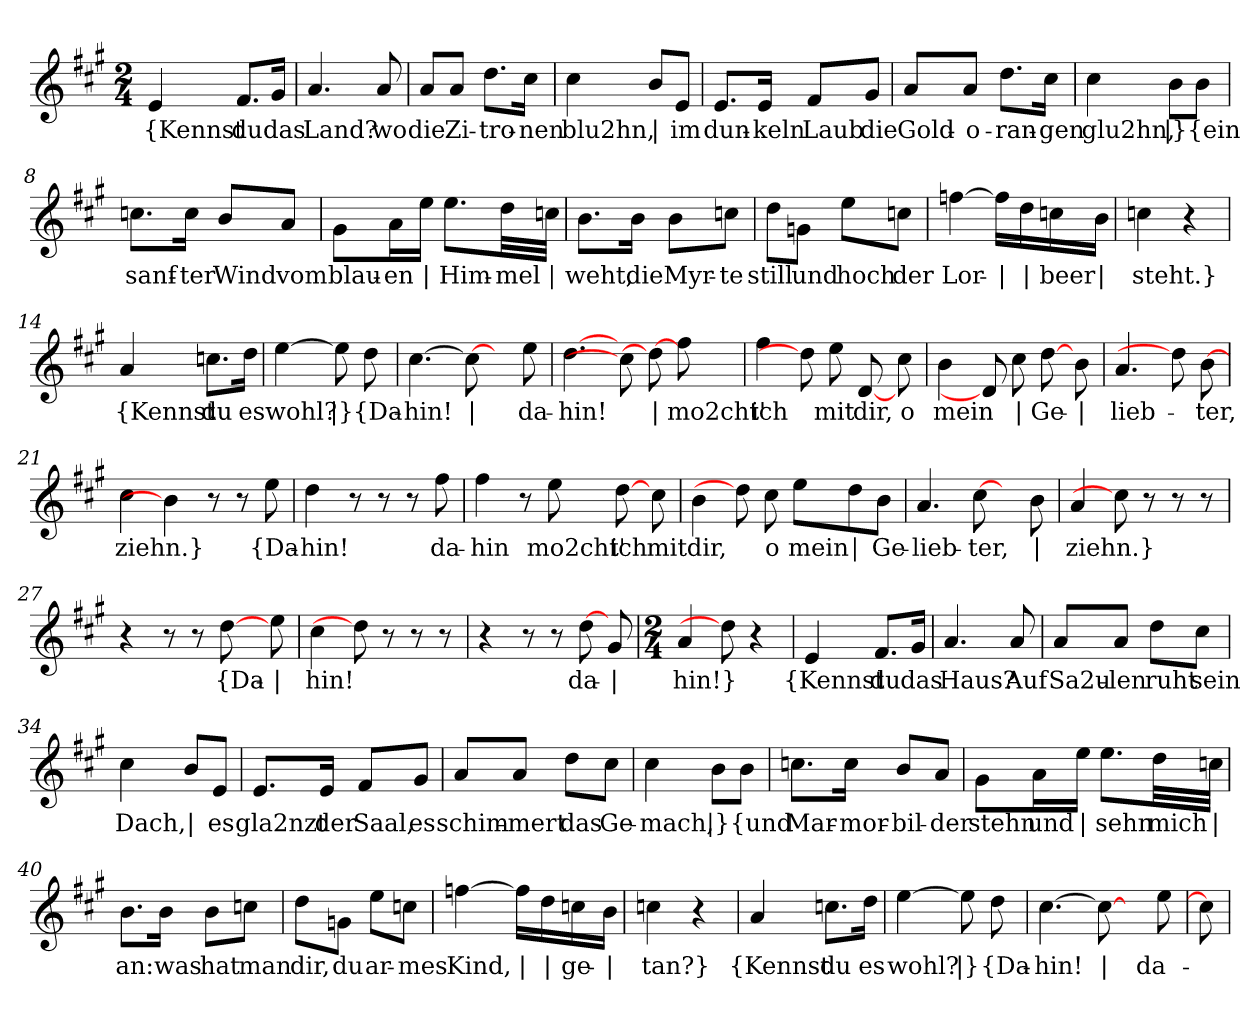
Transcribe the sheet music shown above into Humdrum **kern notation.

**kern	**text
*part1	*part1
*staff1	*staff1
*clefG2	*
*k[f#c#g#]	*
*M2/4	*
=1	=1
!	!LO:LY:b
4e/	{Kennst
!	!LO:LY:b
8.f#/L	du
!	!LO:LY:b
16g#/Jk	das
=2	=2
!	!LO:LY:b
4.a/	Land?
!	!LO:LY:b
8a/	wo
=3	=3
!	!LO:LY:b
8a/L	die
!	!LO:LY:b
8a/J	Zi-
!	!LO:LY:b
8.dd\L	-tro-
!	!LO:LY:b
16cc#\Jk	-nen
=4	=4
!	!LO:LY:b
4cc#\	blu2hn,
!	!LO:LY:b
8b/L	|
!	!LO:LY:b
8e/J	im
=5	=5
!	!LO:LY:b
8.e/L	dun-
!	!LO:LY:b
16e/Jk	-keln
!	!LO:LY:b
8f#/L	Laub
!	!LO:LY:b
8g#/J	die
=6	=6
!	!LO:LY:b
8a/L	Gold-
!	!LO:LY:b
8a/J	-o-
!	!LO:LY:b
8.dd\L	-ran-
!	!LO:LY:b
16cc#\Jk	-gen
!!LO:LB:g=z
=7	=7
!	!LO:LY:b
4cc#\	glu2hn,
!	!LO:LY:b
8b\L	|}
!	!LO:LY:b
8b\J	{ein
=8	=8
!	!LO:LY:b
8.ccn\L	sanf-
!	!LO:LY:b
16cc\Jk	-ter
!	!LO:LY:b
8b/L	Wind
!	!LO:LY:b
8a/J	vom
=9	=9
!	!LO:LY:b
8g#\L	blau-
!	!LO:LY:b
16a\L	-en
!	!LO:LY:b
16ee\JJ	|
!	!LO:LY:b
8.ee\L	Him-
!	!LO:LY:b
32dd\LL	-mel
!	!LO:LY:b
32ccn\JJJ	|
=10	=10
!	!LO:LY:b
8.b\L	weht,
!	!LO:LY:b
16b\Jk	die
!	!LO:LY:b
8b\L	Myr-
!	!LO:LY:b
8ccn\J	-te
=11	=11
!	!LO:LY:b
8dd\L	still
!	!LO:LY:b
8gn\J	und
!	!LO:LY:b
8ee\L	hoch
!	!LO:LY:b
8ccn\J	der
!!LO:LB:g=z
=12	=12
!	!LO:LY:b
[4ffn\	Lor-
!	!LO:LY:b
16ff\LL]	|
!	!LO:LY:b
16dd\	|
!	!LO:LY:b
16ccn\	-beer
!	!LO:LY:b
16b\JJ	|
=13	=13
!	!LO:LY:b
4ccn\	steht.}
4r	.
=14	=14
!	!LO:LY:b
4a/	{Kennst
!	!LO:LY:b
8.ccn\L	du
!	!LO:LY:b
16dd\Jk	es
=15	=15
!	!LO:LY:b
[4ee\	wohl?
!	!LO:LY:b
8ee\]	|}
!	!LO:LY:b
8dd\	{Da-
=16	=16
!	!LO:LY:b
[4.cc#\	-hin!
!	!LO:LY:b
8cc#\_	|
8ryy	.
!	!LO:LY:b
8ee\	da-
=17	=17
!	!LO:LY:b
[4.dd\	-hin!
8cc#\]	.
!	!LO:LY:b
8dd\_	|
!	!LO:LY:b
8ff#\	mo2cht'
=18	=18
!	!LO:LY:b
4ff#\	ich
8dd\]	.
!	!LO:LY:b
8ee\	mit
!	!LO:LY:b
[8d/	dir,
!	!LO:LY:b
8cc#\	o
!!LO:LB:g=z
=19	=19
!	!LO:LY:b
4b\	mein
8d/]	.
!	!LO:LY:b
8cc#\	|
!	!LO:LY:b
[8dd\	Ge-
!	!LO:LY:b
8b\	|
=20	=20
!	!LO:LY:b
4.a/	-lieb-
8dd\]	.
!	!LO:LY:b
[8b\	-ter,
=21	=21
!	!LO:LY:b
4cc#\	ziehn.}
4b\]	.
8r	.
8r	.
!	!LO:LY:b
8ee\	{Da-
=22	=22
!	!LO:LY:b
4dd\	-hin!
8r	.
8r	.
8r	.
!	!LO:LY:b
8ff#\	da-
=23	=23
!	!LO:LY:b
4ff#\	-hin
8r	.
!	!LO:LY:b
8ee\	mo2cht'
!	!LO:LY:b
[8dd\	ich
!	!LO:LY:b
8cc#\	mit
=24	=24
!	!LO:LY:b
4b\	dir,
8dd\]	.
!	!LO:LY:b
8cc#\	o
!	!LO:LY:b
8ee\L	mein
!	!LO:LY:b
8dd\	|
!	!LO:LY:b
8b\J	Ge-
=25	=25
!	!LO:LY:b
4.a/	-lieb-
!	!LO:LY:b
[8cc#\	-ter,
8ryy	.
!	!LO:LY:b
8b\	|
!!LO:LB:g=z
=26	=26
!	!LO:LY:b
4a/	ziehn.}
8cc#\]	.
8r	.
8r	.
8r	.
=27	=27
4r	.
8r	.
8r	.
!	!LO:LY:b
[8dd\	{Da-
!	!LO:LY:b
8ee\	|
=28	=28
!	!LO:LY:b
4cc#\	-hin!
8dd\]	.
8r	.
8r	.
8r	.
=29	=29
4r	.
8r	.
8r	.
!	!LO:LY:b
[8dd\	da-
!	!LO:LY:b
8g#/	|
=30	=30
*M2/4	*
!	!LO:LY:b
4a/	-hin!}
8dd\]	.
4r	.
=31	=31
!	!LO:LY:b
4e/	{Kennst
!	!LO:LY:b
8.f#/L	du
!	!LO:LY:b
16g#/Jk	das
=32	=32
!	!LO:LY:b
4.a/	Haus?
!	!LO:LY:b
8a/	Auf
=33	=33
!	!LO:LY:b
8a/L	Sa2u-
!	!LO:LY:b
8a/J	-len
!	!LO:LY:b
8dd\L	ruht
!	!LO:LY:b
8cc#\J	sein
!!LO:LB:g=z
=34	=34
!	!LO:LY:b
4cc#\	Dach,
!	!LO:LY:b
8b/L	|
!	!LO:LY:b
8e/J	es
=35	=35
!	!LO:LY:b
8.e/L	gla2nzt
!	!LO:LY:b
16e/Jk	der
!	!LO:LY:b
8f#/L	Saal,
!	!LO:LY:b
8g#/J	es
=36	=36
!	!LO:LY:b
8a/L	schim-
!	!LO:LY:b
8a/J	-mert
!	!LO:LY:b
8dd\L	das
!	!LO:LY:b
8cc#\J	Ge-
=37	=37
!	!LO:LY:b
4cc#\	-mach,
!	!LO:LY:b
8b\L	|}
!	!LO:LY:b
8b\J	{und
=38	=38
!	!LO:LY:b
8.ccn\L	Mar-
!	!LO:LY:b
16cc\Jk	-mor-
!	!LO:LY:b
8b/L	-bil-
!	!LO:LY:b
8a/J	-der
!!LO:LB:g=z
=39	=39
!	!LO:LY:b
8g#\L	stehn
!	!LO:LY:b
16a\L	und
!	!LO:LY:b
16ee\JJ	|
!	!LO:LY:b
8.ee\L	sehn
!	!LO:LY:b
32dd\LL	mich
!	!LO:LY:b
32ccn\JJJ	|
=40	=40
!	!LO:LY:b
8.b\L	an:
!	!LO:LY:b
16b\Jk	was
!	!LO:LY:b
8b\L	hat
!	!LO:LY:b
8ccn\J	man
=41	=41
!	!LO:LY:b
8dd\L	dir,
!	!LO:LY:b
8gn\J	du
!	!LO:LY:b
8ee\L	ar-
!	!LO:LY:b
8ccn\J	-mes
=42	=42
!	!LO:LY:b
[4ffn\	Kind,
!	!LO:LY:b
16ff\LL]	|
!	!LO:LY:b
16dd\	|
!	!LO:LY:b
16ccn\	ge-
!	!LO:LY:b
16b\JJ	|
=43	=43
!	!LO:LY:b
4ccn\	-tan?}
4r	.
=44	=44
!	!LO:LY:b
4a/	{Kennst
!	!LO:LY:b
8.ccn\L	du
!	!LO:LY:b
16dd\Jk	es
!!LO:LB:g=z
=45	=45
!	!LO:LY:b
[4ee\	wohl?
!	!LO:LY:b
8ee\]	|}
!	!LO:LY:b
8dd\	{Da-
=46	=46
!	!LO:LY:b
[4.cc#\	-hin!
!	!LO:LY:b
8cc#\_	|
8ryy	.
!	!LO:LY:b
8ee\	da-
=47	=47
8cc#\]	.
=	=
*-	*-
